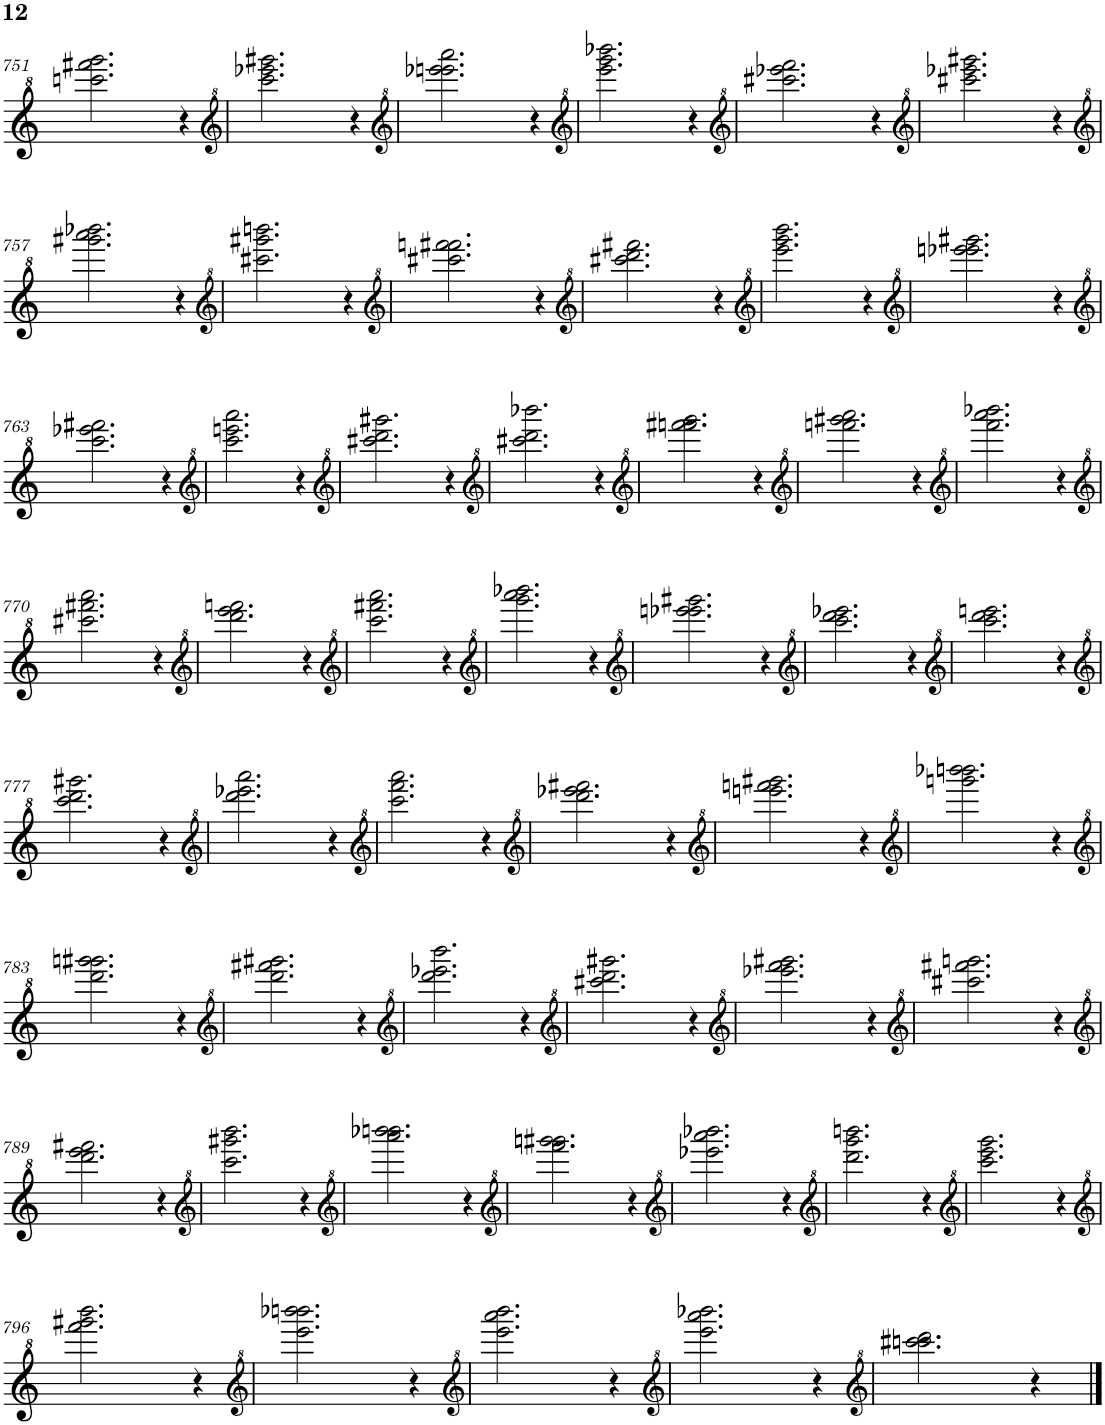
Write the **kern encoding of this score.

**kern
*part1
*staff1
*I"None
!!LO:PB:g=z
*clefG^2
*k[]
*M4/4
=751
2.ccccn\ 2.ffff#X\ 2.gggg\
4r
=752
*clefG^2
2.cccc\ 2.eeee-X\ 2.gggg#X\
4r
=753
*clefG^2
2.eeee-X\ 2.eeeen\ 2.aaaa\
4r
=754
*clefG^2
2.eeee\ 2.gggg\ 2.bbbb-X\
4r
=755
*clefG^2
2.cccc#X\ 2.eeee-X\ 2.ffff\
4r
=756
*clefG^2
2.cccc#X\ 2.eeee-X\ 2.gggg#X\
4r
!!LO:LB:g=z
=757
*clefG^2
2.gggg#X\ 2.aaaa\ 2.bbbb-X\
4r
=758
*clefG^2
2.cccc#X\ 2.gggg#X\ 2.bbbbn\
4r
=759
*clefG^2
2.cccc#X\ 2.ffffn\ 2.ffff#X\
4r
=760
*clefG^2
2.cccc#X\ 2.dddd\ 2.ffff#X\
4r
=761
*clefG^2
2.eeee\ 2.gggg\ 2.bbbb\
4r
=762
*clefG^2
2.eeee-X\ 2.eeeen\ 2.gggg#X\
4r
!!LO:LB:g=z
=763
*clefG^2
2.cccc\ 2.eeee-X\ 2.ffff#X\
4r
=764
*clefG^2
2.cccc\ 2.eeeen\ 2.aaaa\
4r
=765
*clefG^2
2.cccc#X\ 2.dddd\ 2.gggg#X\
4r
=766
*clefG^2
2.cccc#X\ 2.dddd\ 2.bbbb-X\
4r
=767
*clefG^2
2.ffffn\ 2.ffff#X\ 2.gggg\
4r
=768
*clefG^2
2.ffffn\ 2.gggg#X\ 2.aaaa\
4r
=769
*clefG^2
2.ffff\ 2.aaaa\ 2.bbbb-X\
4r
!!LO:LB:g=z
=770
*clefG^2
2.cccc#X\ 2.ffff#X\ 2.aaaa\
4r
=771
*clefG^2
2.dddd\ 2.eeee\ 2.ffffn\
4r
=772
*clefG^2
2.cccc\ 2.ffff#X\ 2.aaaa\
4r
=773
*clefG^2
2.gggg\ 2.aaaa\ 2.bbbb-X\
4r
=774
*clefG^2
2.eeee-X\ 2.eeeen\ 2.gggg#X\
4r
=775
*clefG^2
2.cccc\ 2.dddd\ 2.eeee-X\
4r
=776
*clefG^2
2.cccc\ 2.dddd\ 2.eeeen\
4r
!!LO:LB:g=z
=777
*clefG^2
2.cccc\ 2.dddd\ 2.gggg#X\
4r
=778
*clefG^2
2.dddd\ 2.eeee-X\ 2.aaaa\
4r
=779
*clefG^2
2.cccc\ 2.ffff\ 2.aaaa\
4r
=780
*clefG^2
2.dddd\ 2.eeee-X\ 2.ffff#X\
4r
=781
*clefG^2
2.eeeen\ 2.ffffn\ 2.gggg#X\
4r
=782
*clefG^2
2.ggggn\ 2.bbbb-X\ 2.bbbbn\
4r
!!LO:LB:g=z
=783
*clefG^2
2.dddd\ 2.ggggn\ 2.gggg#X\
4r
=784
*clefG^2
2.dddd\ 2.ffff#X\ 2.gggg#X\
4r
=785
*clefG^2
2.dddd\ 2.eeee-X\ 2.bbbb\
4r
=786
*clefG^2
2.cccc#X\ 2.dddd\ 2.gggg#X\
4r
=787
*clefG^2
2.eeee-X\ 2.ffff\ 2.gggg#X\
4r
=788
*clefG^2
2.cccc#X\ 2.ffff#X\ 2.ggggn\
4r
!!LO:LB:g=z
=789
*clefG^2
2.dddd\ 2.eeee\ 2.ffff#X\
4r
=790
*clefG^2
2.cccc\ 2.gggg#X\ 2.bbbb\
4r
=791
*clefG^2
2.aaaa\ 2.bbbb-X\ 2.bbbbn\
4r
=792
*clefG^2
2.ffff\ 2.ggggn\ 2.gggg#X\
4r
=793
*clefG^2
2.eeee-X\ 2.aaaa\ 2.bbbb-X\
4r
=794
*clefG^2
2.dddd\ 2.gggg\ 2.bbbbn\
4r
=795
*clefG^2
2.cccc\ 2.eeee\ 2.gggg\
4r
!!LO:LB:g=z
=796
*clefG^2
2.ffff\ 2.gggg#X\ 2.bbbb\
4r
=797
*clefG^2
2.eeee\ 2.bbbb-X\ 2.bbbbn\
4r
=798
*clefG^2
2.eeee\ 2.aaaa\ 2.bbbb\
4r
=799
*clefG^2
2.eeee\ 2.aaaa\ 2.bbbb-X\
4r
=800
*clefG^2
2.ccccn\ 2.cccc#X\ 2.dddd\
4r
==
*-
